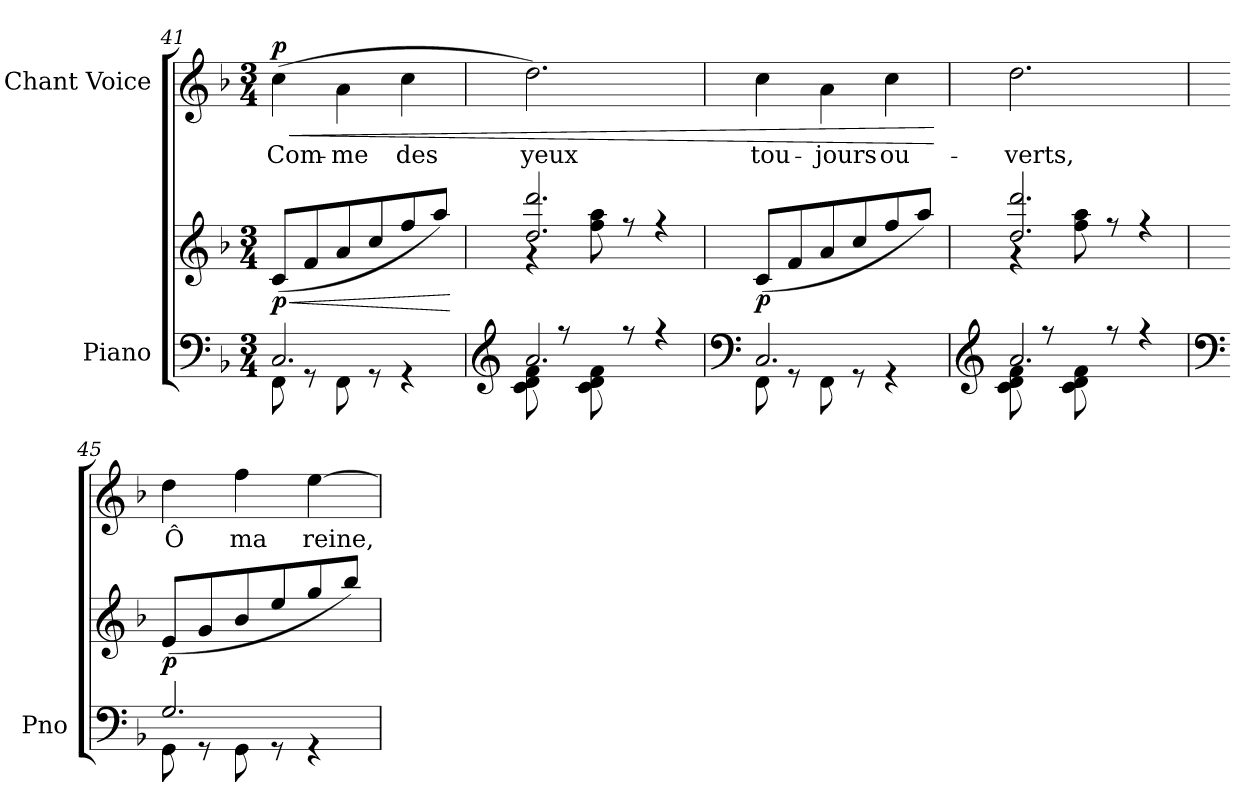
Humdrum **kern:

**kern	**kern	**dynam	**kern	**text	**dynam
*part2	*part2	*part2	*part1	*part1	*part1
*staff3	*staff2	*staff2/3	*staff1	*staff1	*staff1
*I"Piano	*	*	*I"Chant Voice	*	*
*I'Pno	*	*	*	*	*
!!LO:PB:g=z
*clefF4	*clefG2	*	*clefG2	*	*
*k[b-]	*k[b-]	*	*k[b-]	*	*
*M3/4	*M3/4	*	*M3/4	*	*
=41	=41	=41	=41	=41	=41
*^	*	*	*	*	*
!	!	!	!LO:HP:b	!	!LO:LY:b	!LO:HP:b
!	!	!	!LO:DY:n=1:b	!	!	!LO:DY:n=1:a
2.C/	8FF:\	(<8c/L	< p	(>4cc\	Com-	< p
.	8rGG	8f/	.	.	.	.
!	!	!	!	!	!LO:LY:b	!
.	8FF\	8a/	.	4a\	-me	.
.	8rGG	8cc/	.	.	.	.
!	!	!	!	!	!LO:LY:b	!
.	4rGG	8ff/	.	4cc\	des	.
.	.	8aa/J)	.	.	.	.
*v	*v	*	*	*	*	*
.	.	[	.	.	.
=42	=42	=42	=42	=42	=42
*clefG2	*	*	*	*	*
*^	*^	*	*	*	*
!	!	!	!	!	!	!LO:LY:b	!
2.a/	8c\ 8d\ 8f\	2.dd/ 2.ddd/	4rg	.	2.dd\)	yeux	.
.	8rff	.	.	.	.	.	.
.	8c\ 8d\ 8f\	.	8ff\ 8aa\	.	.	.	.
.	8rff	.	8rff	.	.	.	.
.	4rff	.	4rff	.	.	.	.
*	*	*v	*v	*	*	*	*
=43	=43	=43	=43	=43	=43	=43
*clefF4	*	*	*	*	*	*
*	*	*^	*	*	*	*
!	!	!	!	!LO:DY:b	!	!LO:LY:b	!
*	*	*v	*v	*	*	*	*
2.C/	8FF:\	(<8c/L	p	4cc\	tou-	.
.	8rGG	8f/	.	.	.	.
!	!	!	!	!	!LO:LY:b	!
.	8FF\	8a/	.	4a\	-jours	.
.	8rGG	8cc/	.	.	.	.
!	!	!	!	!	!LO:LY:b	!
.	4rGG	8ff/	.	4cc\	ou-	.
.	.	8aa/J)	.	.	.	.
*v	*v	*	*	*	*	*
.	.	.	.	.	[
=44	=44	=44	=44	=44	=44
*clefG2	*	*	*	*	*
*^	*^	*	*	*	*
!	!	!	!	!	!	!LO:LY:b	!
2.a/	8c\ 8d\ 8f\	2.dd/ 2.ddd/	4rg	.	2.dd\	-verts,	.
.	8rff	.	.	.	.	.	.
.	8c\ 8d\ 8f\	.	8ff\ 8aa\	.	.	.	.
.	8rff	.	8rff	.	.	.	.
.	4rff	.	4rff	.	.	.	.
*	*	*v	*v	*	*	*	*
=45	=45	=45	=45	=45	=45	=45
*clefF4	*	*	*	*	*	*
*	*	*^	*	*	*	*
!	!	!	!	!LO:DY:b	!	!LO:LY:b	!LO:DY:a
!	!	!	!	!	!	!	!LO:DY:n=1:a
*	*	*v	*v	*	*	*	*
2.G/	8GG:\	(<8e/L	p	4dd\	Ô	other-dynamics f
.	8rGG	8g/	.	.	.	.
!	!	!	!	!	!LO:LY:b	!
.	8GG\	8b-/	.	4ff\	ma	.
.	8rGG	8ee/	.	.	.	.
!	!	!	!	!	!LO:LY:b	!
.	4rGG	8gg/	.	[4ee\	reine,	.
.	.	8bb-/J)	.	.	.	.
*v	*v	*	*	*	*	*
=	=	=	=	=	=
*-	*-	*-	*-	*-	*-
